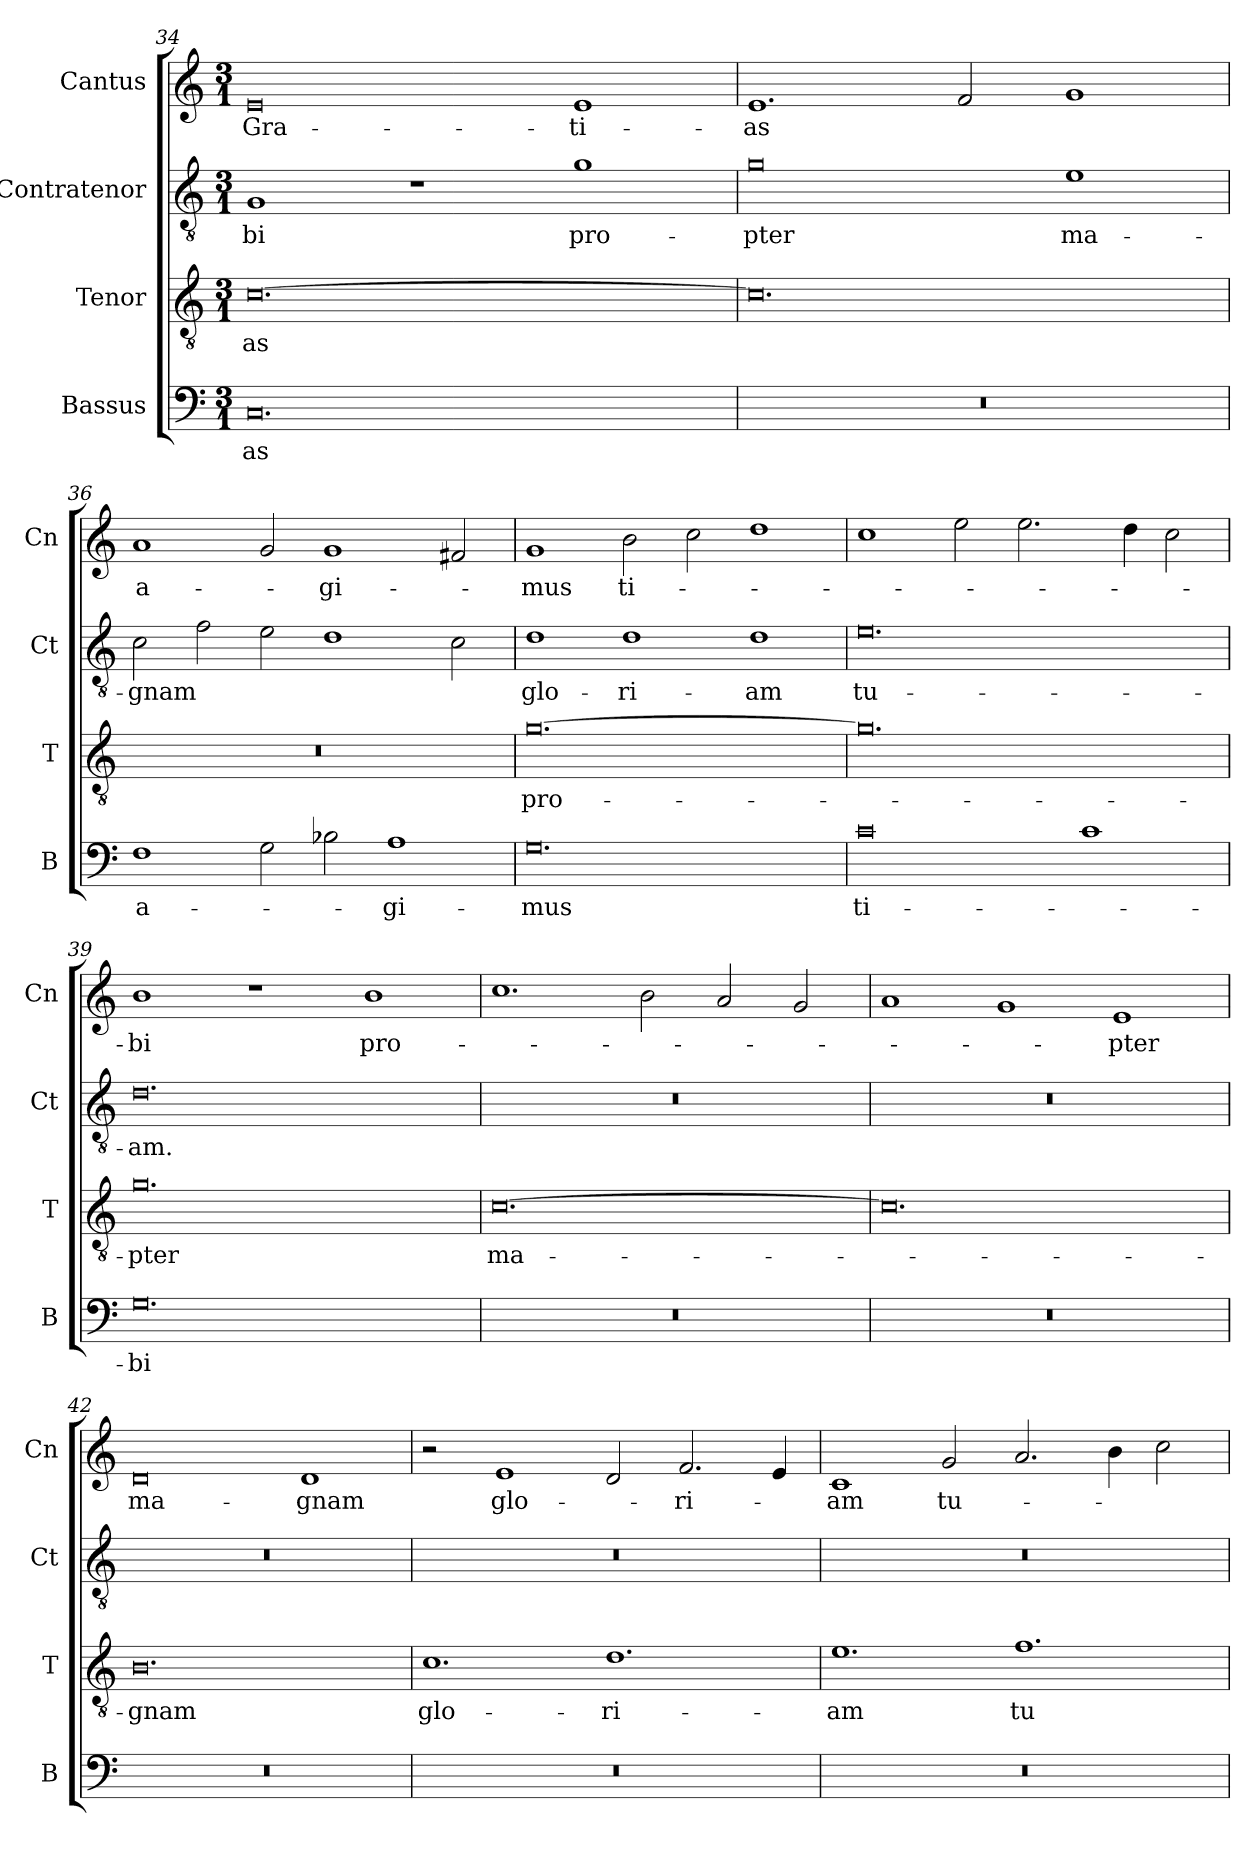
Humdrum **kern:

**kern	**text	**kern	**text	**kern	**text	**kern	**text
*part4	*part4	*part3	*part3	*part2	*part2	*part1	*part1
*staff4	*staff4	*staff3	*staff3	*staff2	*staff2	*staff1	*staff1
*I"Bassus	*	*I"Tenor	*	*I"Contratenor	*	*I"Cantus	*
*I'B	*	*I'T	*	*I'Ct	*	*I'Cn	*
*clefF4	*	*clefGv2	*	*clefGv2	*	*clefG2	*
*k[]	*	*k[]	*	*k[]	*	*k[]	*
*M3/1	*	*M3/1	*	*M3/1	*	*M3/1	*
=34	=34	=34	=34	=34	=34	=34	=34
0.C	-as	[0.c	-as	1G	-bi	0e	Gra-
.	.	.	.	1r	.	.	.
.	.	.	.	1g	pro-	1e	-ti-
=35	=35	=35	=35	=35	=35	=35	=35
0.r	.	0.c]	.	0g	-pter	1.e	-as
.	.	.	.	.	.	2f/	.
.	.	.	.	1e	ma-	1g	.
=36	=36	=36	=36	=36	=36	=36	=36
1F	a-	0.r	.	2c\	-gnam	1a	a-
.	.	.	.	2f\	.	.	.
2G\	.	.	.	2e\	.	2g/	.
2B-X\	.	.	.	1d	.	1g	-gi-
1A	-gi-	.	.	.	.	.	.
.	.	.	.	2c\	.	2f#X/	.
=37	=37	=37	=37	=37	=37	=37	=37
0.G	-mus	[0.g	pro-	1d	glo-	1g	-mus
.	.	.	.	1d	-ri-	2b\	ti-
.	.	.	.	.	.	2cc\	.
.	.	.	.	1d	-am	1dd	.
=38	=38	=38	=38	=38	=38	=38	=38
0c	ti-	0.g]	.	0.e	tu-	1cc	.
.	.	.	.	.	.	2ee\	.
.	.	.	.	.	.	2.ee\	.
1c	.	.	.	.	.	.	.
.	.	.	.	.	.	4dd\	.
.	.	.	.	.	.	2cc\	.
=39	=39	=39	=39	=39	=39	=39	=39
0.G	-bi	0.g	-pter	0.d	-am.	1b	-bi
.	.	.	.	.	.	1r	.
.	.	.	.	.	.	1b	pro-
=40	=40	=40	=40	=40	=40	=40	=40
0.r	.	[0.c	ma-	0.r	.	1.cc	.
.	.	.	.	.	.	2b\	.
.	.	.	.	.	.	2a/	.
.	.	.	.	.	.	2g/	.
=41	=41	=41	=41	=41	=41	=41	=41
0.r	.	0.c]	.	0.r	.	1a	.
.	.	.	.	.	.	1g	.
.	.	.	.	.	.	1e	-pter
=42	=42	=42	=42	=42	=42	=42	=42
0.r	.	0.B	-gnam	0.r	.	0d	ma-
.	.	.	.	.	.	1d	-gnam
=43	=43	=43	=43	=43	=43	=43	=43
0.r	.	1.c	glo-	0.r	.	2r	.
.	.	.	.	.	.	1e	glo-
.	.	1.d	-ri-	.	.	2d/	.
.	.	.	.	.	.	2.f/	-ri-
.	.	.	.	.	.	4e/	.
=44	=44	=44	=44	=44	=44	=44	=44
0.r	.	1.e	-am	0.r	.	1c	-am
.	.	.	.	.	.	2g/	tu-
.	.	1.f	tu-	.	.	2.a/	.
.	.	.	.	.	.	4b\	.
.	.	.	.	.	.	2cc\	.
=	=	=	=	=	=	=	=
*-	*-	*-	*-	*-	*-	*-	*-
